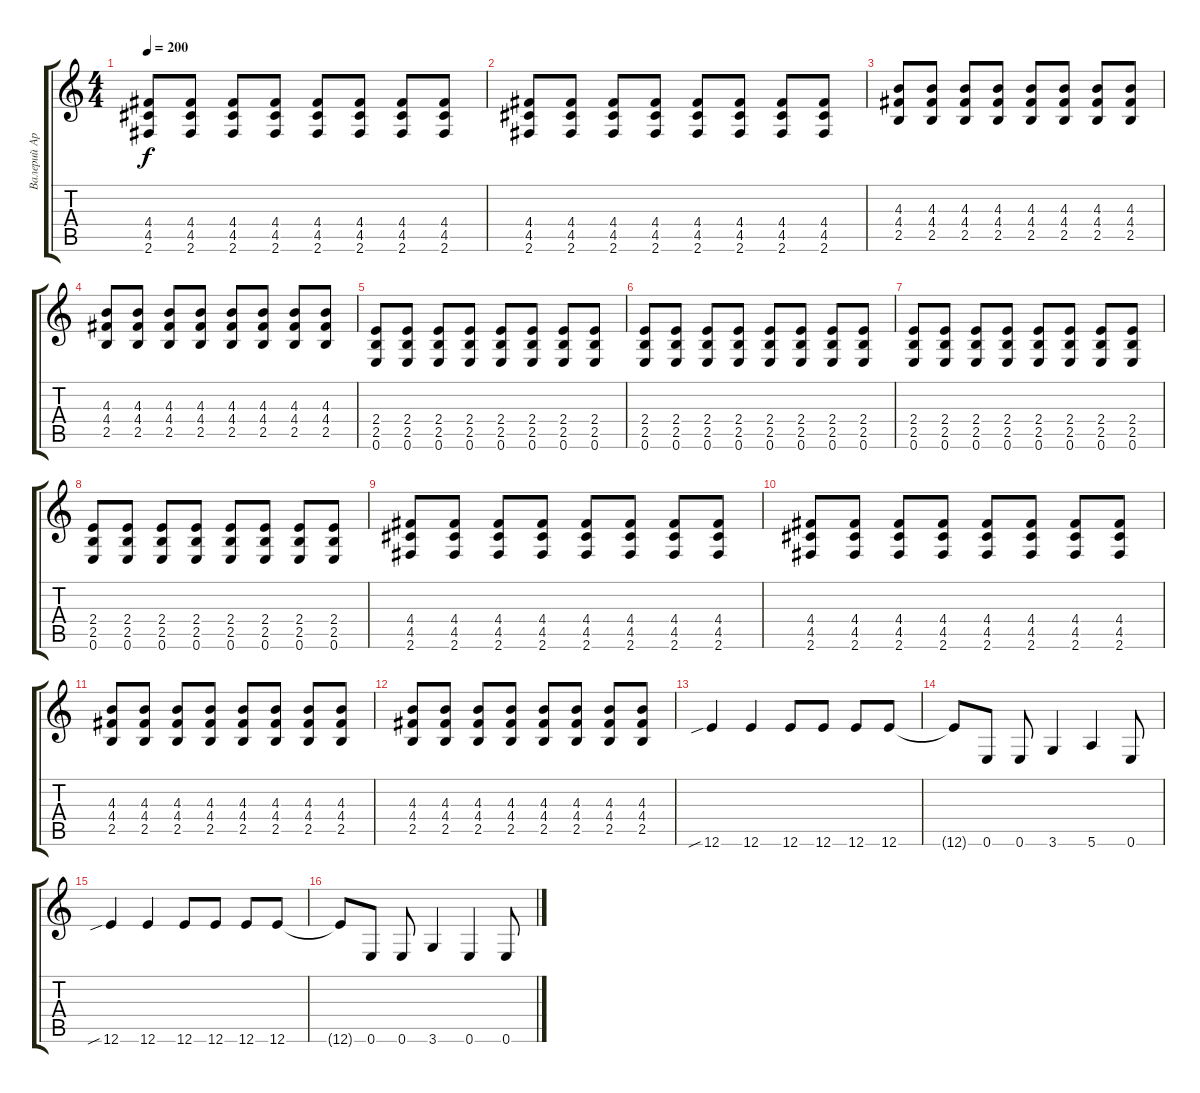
\track ("Валерий Аркадин (запись)" "Валерий Ар") {instrument distortionguitar}
\staff {score tabs}
\tuning (E4 B3 G3 D3 A2 E2) {hide}
\ts (4 4)
\tempo 200
\clef g2
\ks c
(4.4 4.5 2.6).8{dy f volume 7} (4.4 4.5 2.6).8 (4.4 4.5 2.6).8 (4.4 4.5 2.6).8 (4.4 4.5 2.6).8 (4.4 4.5 2.6).8 (4.4 4.5 2.6).8 (4.4 4.5 2.6).8 |
(4.4 4.5 2.6).8 (4.4 4.5 2.6).8 (4.4 4.5 2.6).8 (4.4 4.5 2.6).8 (4.4 4.5 2.6).8 (4.4 4.5 2.6).8 (4.4 4.5 2.6).8 (4.4 4.5 2.6).8 |
(4.3 4.4 2.5).8 (4.3 4.4 2.5).8 (4.3 4.4 2.5).8 (4.3 4.4 2.5).8 (4.3 4.4 2.5).8 (4.3 4.4 2.5).8 (4.3 4.4 2.5).8 (4.3 4.4 2.5).8 |
(4.3 4.4 2.5).8 (4.3 4.4 2.5).8 (4.3 4.4 2.5).8 (4.3 4.4 2.5).8 (4.3 4.4 2.5).8 (4.3 4.4 2.5).8 (4.3 4.4 2.5).8 (4.3 4.4 2.5).8 |
(2.4 2.5 0.6).8{volume 7} (2.4 2.5 0.6).8 (2.4 2.5 0.6).8 (2.4 2.5 0.6).8 (2.4 2.5 0.6).8 (2.4 2.5 0.6).8 (2.4 2.5 0.6).8 (2.4 2.5 0.6).8 |
(2.4 2.5 0.6).8 (2.4 2.5 0.6).8 (2.4 2.5 0.6).8 (2.4 2.5 0.6).8 (2.4 2.5 0.6).8 (2.4 2.5 0.6).8 (2.4 2.5 0.6).8 (2.4 2.5 0.6).8 |
(2.4 2.5 0.6).8{volume 7} (2.4 2.5 0.6).8 (2.4 2.5 0.6).8 (2.4 2.5 0.6).8 (2.4 2.5 0.6).8 (2.4 2.5 0.6).8 (2.4 2.5 0.6).8 (2.4 2.5 0.6).8 |
(2.4 2.5 0.6).8 (2.4 2.5 0.6).8 (2.4 2.5 0.6).8 (2.4 2.5 0.6).8 (2.4 2.5 0.6).8 (2.4 2.5 0.6).8 (2.4 2.5 0.6).8 (2.4 2.5 0.6).8 |
(4.4 4.5 2.6).8{volume 7} (4.4 4.5 2.6).8 (4.4 4.5 2.6).8 (4.4 4.5 2.6).8 (4.4 4.5 2.6).8 (4.4 4.5 2.6).8 (4.4 4.5 2.6).8 (4.4 4.5 2.6).8 |
(4.4 4.5 2.6).8 (4.4 4.5 2.6).8 (4.4 4.5 2.6).8 (4.4 4.5 2.6).8 (4.4 4.5 2.6).8 (4.4 4.5 2.6).8 (4.4 4.5 2.6).8 (4.4 4.5 2.6).8 |
(4.3 4.4 2.5).8 (4.3 4.4 2.5).8 (4.3 4.4 2.5).8 (4.3 4.4 2.5).8 (4.3 4.4 2.5).8 (4.3 4.4 2.5).8 (4.3 4.4 2.5).8 (4.3 4.4 2.5).8 |
(4.3 4.4 2.5).8 (4.3 4.4 2.5).8 (4.3 4.4 2.5).8 (4.3 4.4 2.5).8 (4.3 4.4 2.5).8 (4.3 4.4 2.5).8 (4.3 4.4 2.5).8 (4.3 4.4 2.5).8 |
12.6{sib}.4 12.6.4 12.6.8 12.6.8 12.6.8 12.6.8 |
12.6{t}.8 0.6.8 0.6.8 3.6.4 5.6.4 0.6.8 |
12.6{sib}.4 12.6.4 12.6.8 12.6.8 12.6.8 12.6.8 |
12.6{t}.8 0.6.8 0.6.8 3.6.4 0.6.4 0.6.8
